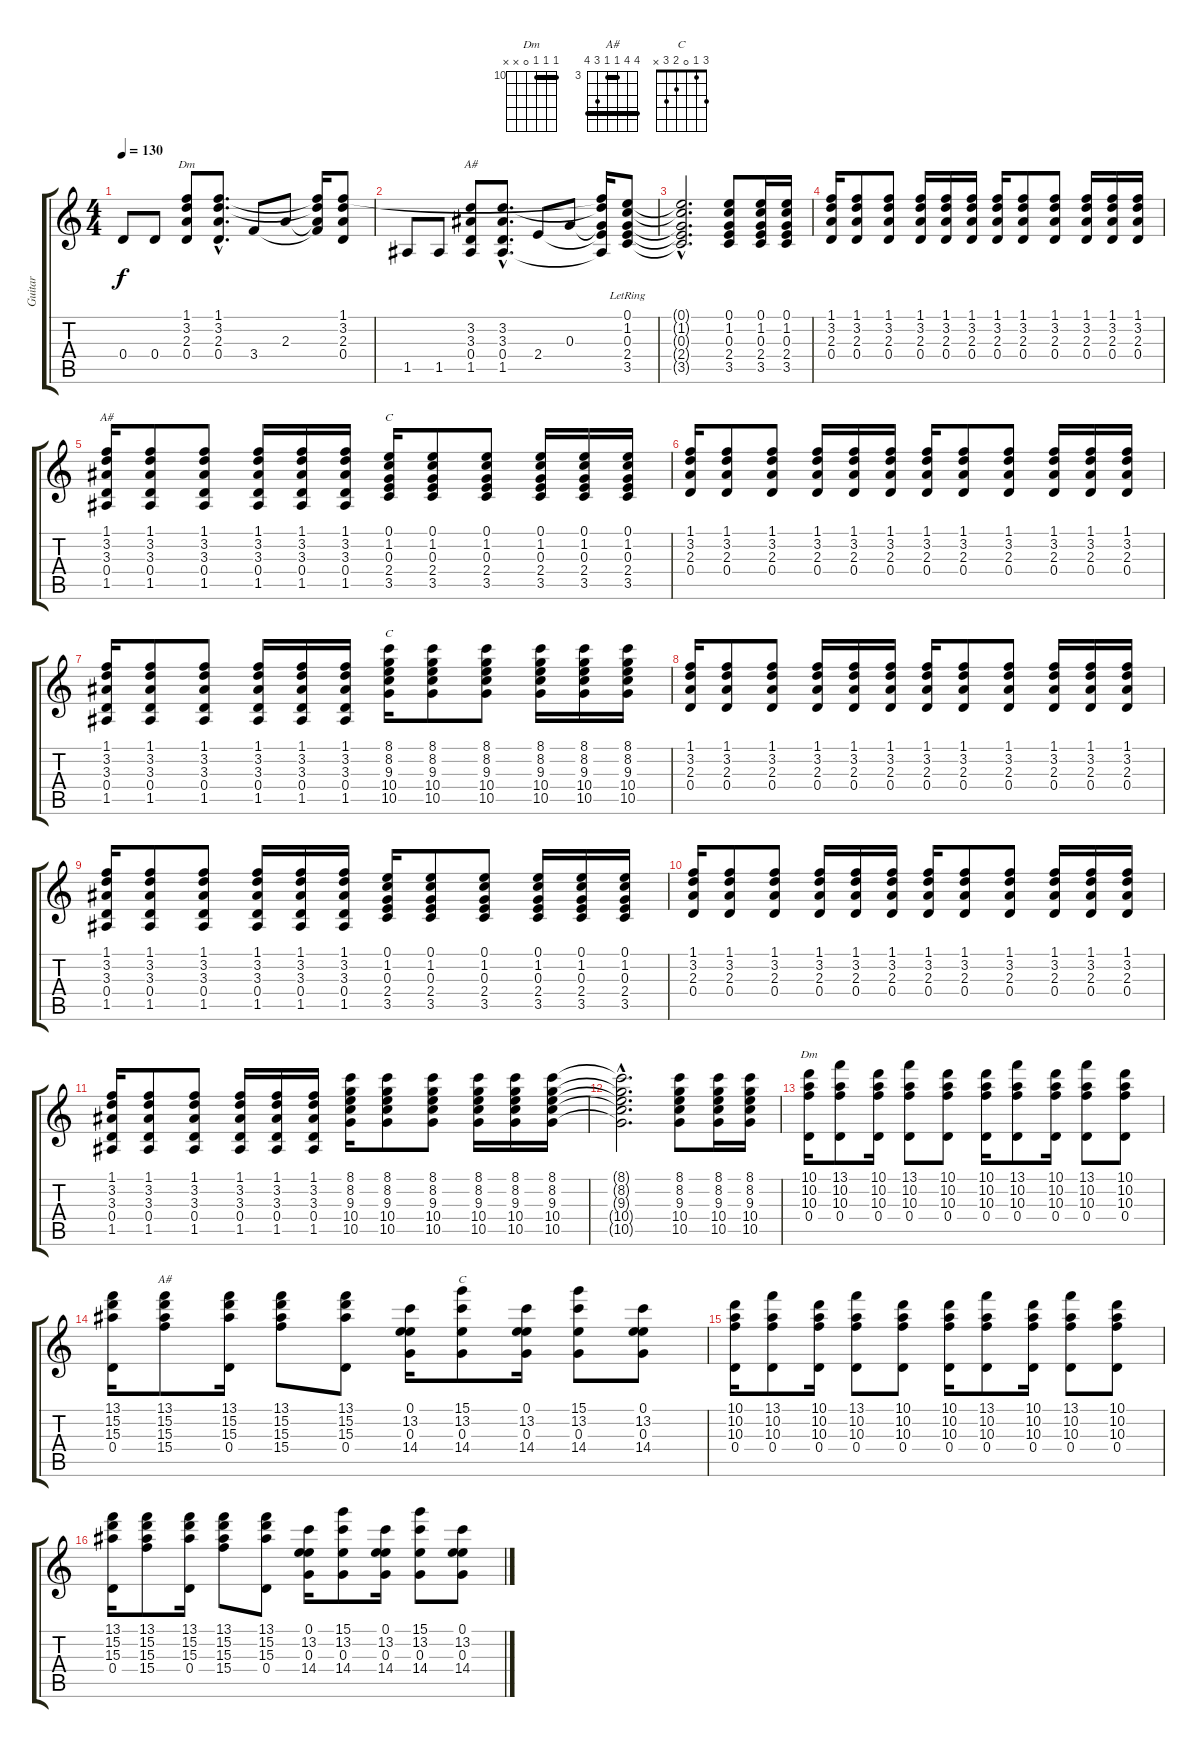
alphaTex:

\track ("Guitar" "Guitar") {instrument overdrivenguitar}
\staff {score tabs}
\tuning (E4 B3 G3 D3 A2 E2) {hide}
\chord ("Dm" 1 3 2 0 x x)
\chord ("A#" x x x x x x)
\chord ("A#" 1 3 3 0 1 x)
\chord ("C" 0 1 0 2 3 x)
\chord ("C" 8 8 9 10 10 x) {firstfret 8 barre 8}
\chord ("Dm" 10 10 10 0 x x) {firstfret 10 barre 10}
\chord ("A#" 6 6 3 3 5 6) {firstfret 3 barre (3 6)}
\chord ("C" 3 1 0 2 3 x)
\ts (4 4)
\tempo 130
\clef g2
\ks c
0.4.8{dy f} 0.4.8 (1.1 3.2 2.3 0.4).8{ch "Dm"} (1.1{hac} 3.2{hac} 2.3{hac} 0.4{hac}).8{d} 3.4.8 2.3.8 (1.1{t} 3.2{t} 2.3{t} 3.4{t}).16 (1.1 3.2 2.3 0.4).8 |
1.5.8 1.5.8 (3.2 3.3 0.4 1.5).8{ch "A#"} (3.2{hac} 3.3{hac} 0.4{hac} 1.5{hac}).8{d} 2.4.8 0.3.8 (1.1{t} 3.2{t} 0.3{t} 2.4{t} 1.5{t}).16 (0.1{lr} 1.2 0.3 2.4 3.5).8 |
(0.1{hac t} 1.2{hac t} 0.3{hac t} 2.4{hac t} 3.5{hac t}).2{d} (0.1 1.2 0.3 2.4 3.5).8 (0.1 1.2 0.3 2.4 3.5).16 (0.1 1.2 0.3 2.4 3.5).16 |
(1.1 3.2 2.3 0.4).16 (1.1 3.2 2.3 0.4).8 (1.1 3.2 2.3 0.4).8 (1.1 3.2 2.3 0.4).16 (1.1 3.2 2.3 0.4).16 (1.1 3.2 2.3 0.4).16 (1.1 3.2 2.3 0.4).16 (1.1 3.2 2.3 0.4).8 (1.1 3.2 2.3 0.4).8 (1.1 3.2 2.3 0.4).16 (1.1 3.2 2.3 0.4).16 (1.1 3.2 2.3 0.4).16 |
(1.1 3.2 3.3 0.4 1.5).16{ch "A#"} (1.1 3.2 3.3 0.4 1.5).8 (1.1 3.2 3.3 0.4 1.5).8 (1.1 3.2 3.3 0.4 1.5).16 (1.1 3.2 3.3 0.4 1.5).16 (1.1 3.2 3.3 0.4 1.5).16 (0.1 1.2 0.3 2.4 3.5).16{ch "C"} (0.1 1.2 0.3 2.4 3.5).8 (0.1 1.2 0.3 2.4 3.5).8 (0.1 1.2 0.3 2.4 3.5).16 (0.1 1.2 0.3 2.4 3.5).16 (0.1 1.2 0.3 2.4 3.5).16 |
(1.1 3.2 2.3 0.4).16 (1.1 3.2 2.3 0.4).8 (1.1 3.2 2.3 0.4).8 (1.1 3.2 2.3 0.4).16 (1.1 3.2 2.3 0.4).16 (1.1 3.2 2.3 0.4).16 (1.1 3.2 2.3 0.4).16 (1.1 3.2 2.3 0.4).8 (1.1 3.2 2.3 0.4).8 (1.1 3.2 2.3 0.4).16 (1.1 3.2 2.3 0.4).16 (1.1 3.2 2.3 0.4).16 |
(1.1 3.2 3.3 0.4 1.5).16 (1.1 3.2 3.3 0.4 1.5).8 (1.1 3.2 3.3 0.4 1.5).8 (1.1 3.2 3.3 0.4 1.5).16 (1.1 3.2 3.3 0.4 1.5).16 (1.1 3.2 3.3 0.4 1.5).16 (8.1 8.2 9.3 10.4 10.5).16{ch "C"} (8.1 8.2 9.3 10.4 10.5).8 (8.1 8.2 9.3 10.4 10.5).8 (8.1 8.2 9.3 10.4 10.5).16 (8.1 8.2 9.3 10.4 10.5).16 (8.1 8.2 9.3 10.4 10.5).16 |
(1.1 3.2 2.3 0.4).16 (1.1 3.2 2.3 0.4).8 (1.1 3.2 2.3 0.4).8 (1.1 3.2 2.3 0.4).16 (1.1 3.2 2.3 0.4).16 (1.1 3.2 2.3 0.4).16 (1.1 3.2 2.3 0.4).16 (1.1 3.2 2.3 0.4).8 (1.1 3.2 2.3 0.4).8 (1.1 3.2 2.3 0.4).16 (1.1 3.2 2.3 0.4).16 (1.1 3.2 2.3 0.4).16 |
(1.1 3.2 3.3 0.4 1.5).16 (1.1 3.2 3.3 0.4 1.5).8 (1.1 3.2 3.3 0.4 1.5).8 (1.1 3.2 3.3 0.4 1.5).16 (1.1 3.2 3.3 0.4 1.5).16 (1.1 3.2 3.3 0.4 1.5).16 (0.1 1.2 0.3 2.4 3.5).16 (0.1 1.2 0.3 2.4 3.5).8 (0.1 1.2 0.3 2.4 3.5).8 (0.1 1.2 0.3 2.4 3.5).16 (0.1 1.2 0.3 2.4 3.5).16 (0.1 1.2 0.3 2.4 3.5).16 |
(1.1 3.2 2.3 0.4).16 (1.1 3.2 2.3 0.4).8 (1.1 3.2 2.3 0.4).8 (1.1 3.2 2.3 0.4).16 (1.1 3.2 2.3 0.4).16 (1.1 3.2 2.3 0.4).16 (1.1 3.2 2.3 0.4).16 (1.1 3.2 2.3 0.4).8 (1.1 3.2 2.3 0.4).8 (1.1 3.2 2.3 0.4).16 (1.1 3.2 2.3 0.4).16 (1.1 3.2 2.3 0.4).16 |
(1.1 3.2 3.3 0.4 1.5).16 (1.1 3.2 3.3 0.4 1.5).8 (1.1 3.2 3.3 0.4 1.5).8 (1.1 3.2 3.3 0.4 1.5).16 (1.1 3.2 3.3 0.4 1.5).16 (1.1 3.2 3.3 0.4 1.5).16 (8.1 8.2 9.3 10.4 10.5).16 (8.1 8.2 9.3 10.4 10.5).8 (8.1 8.2 9.3 10.4 10.5).8 (8.1 8.2 9.3 10.4 10.5).16 (8.1 8.2 9.3 10.4 10.5).16 (8.1 8.2 9.3 10.4 10.5).16 |
(8.1{hac t} 8.2{hac t} 9.3{hac t} 10.4{hac t} 10.5{hac t}).2{d} (8.1 8.2 9.3 10.4 10.5).8 (8.1 8.2 9.3 10.4 10.5).16 (8.1 8.2 9.3 10.4 10.5).16 |
(10.1 10.2 10.3 0.4).16{ch "Dm"} (13.1 10.2 10.3 0.4).8 (10.1 10.2 10.3 0.4).16 (13.1 10.2 10.3 0.4).8 (10.1 10.2 10.3 0.4).8 (10.1 10.2 10.3 0.4).16 (13.1 10.2 10.3 0.4).8 (10.1 10.2 10.3 0.4).16 (13.1 10.2 10.3 0.4).8 (10.1 10.2 10.3 0.4).8 |
(13.1 15.2 15.3 0.4).16 (13.1 15.2 15.3 15.4).8{ch "A#"} (13.1 15.2 15.3 0.4).16 (13.1 15.2 15.3 15.4).8 (13.1 15.2 15.3 0.4).8 (0.1 13.2 0.3 14.4).16 (15.1 13.2 0.3 14.4).8{ch "C"} (0.1 13.2 0.3 14.4).16 (15.1 13.2 0.3 14.4).8 (0.1 13.2 0.3 14.4).8 |
(10.1 10.2 10.3 0.4).16 (13.1 10.2 10.3 0.4).8 (10.1 10.2 10.3 0.4).16 (13.1 10.2 10.3 0.4).8 (10.1 10.2 10.3 0.4).8 (10.1 10.2 10.3 0.4).16 (13.1 10.2 10.3 0.4).8 (10.1 10.2 10.3 0.4).16 (13.1 10.2 10.3 0.4).8 (10.1 10.2 10.3 0.4).8 |
(13.1 15.2 15.3 0.4).16 (13.1 15.2 15.3 15.4).8 (13.1 15.2 15.3 0.4).16 (13.1 15.2 15.3 15.4).8 (13.1 15.2 15.3 0.4).8 (0.1 13.2 0.3 14.4).16 (15.1 13.2 0.3 14.4).8 (0.1 13.2 0.3 14.4).16 (15.1 13.2 0.3 14.4).8 (0.1 13.2 0.3 14.4).8
